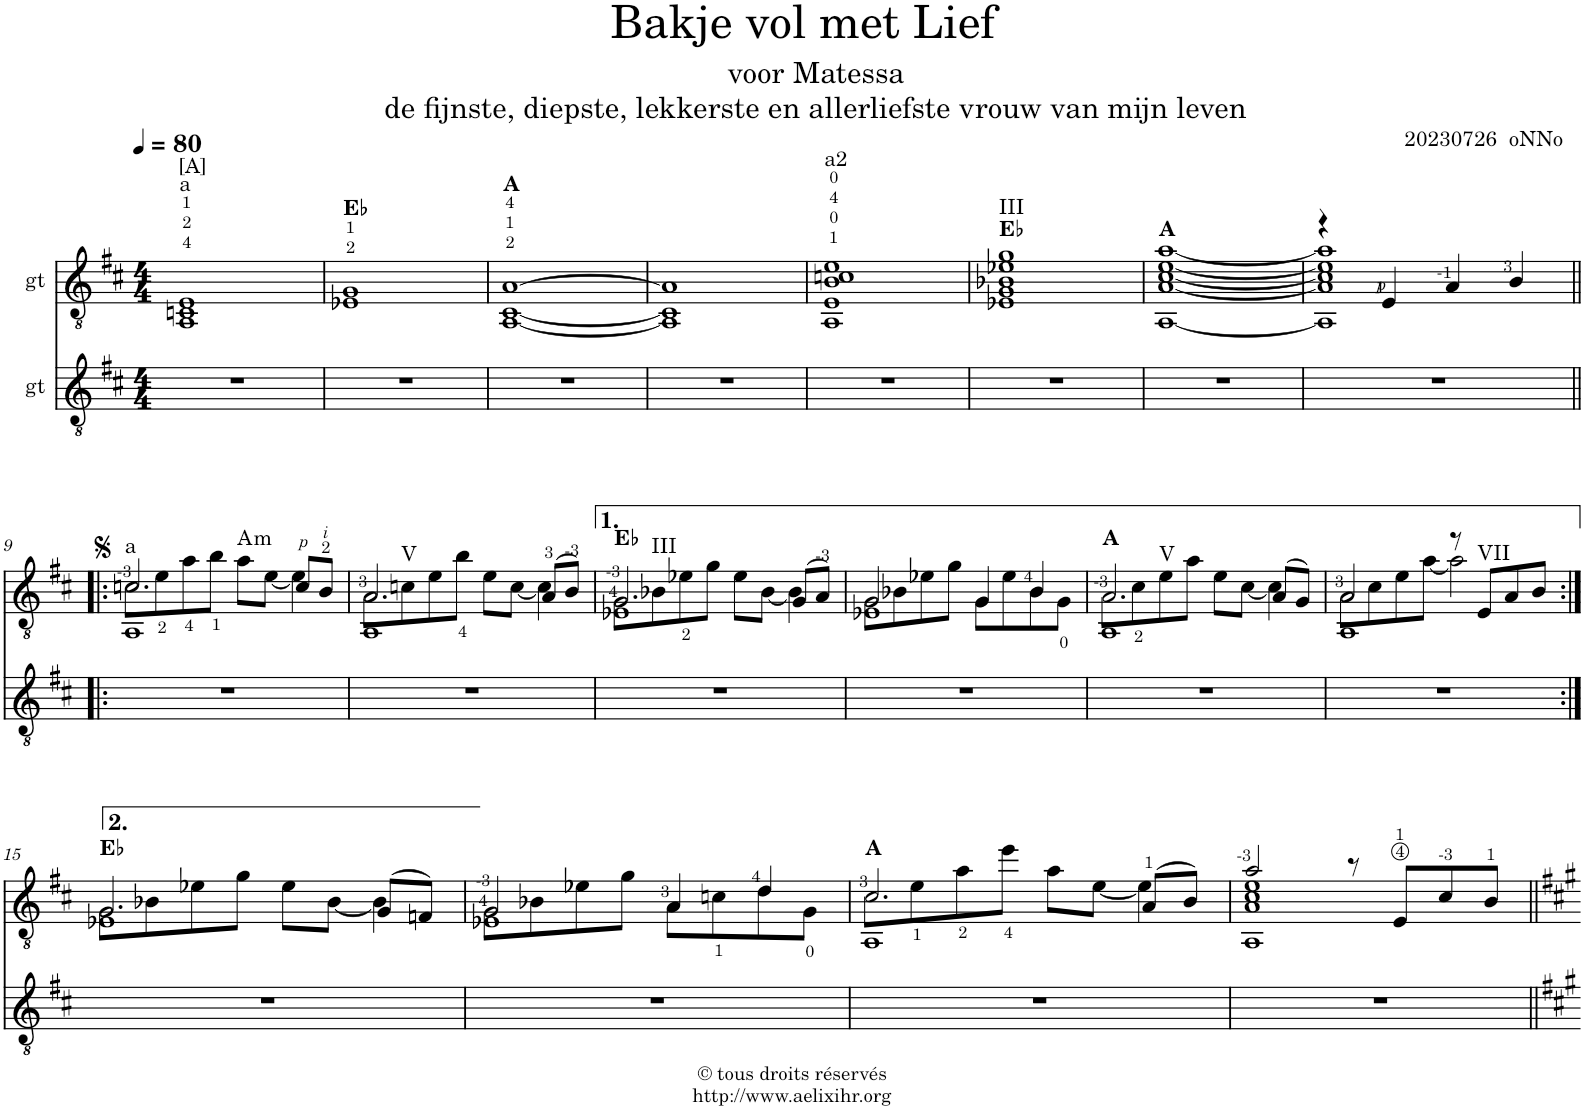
**kern	**kern	**harte
*part2	*part1	*part1
*staff2	*staff1	*
*I"gt	*I"gt	*
*clefGv2	*clefGv2	*
*k[f#c#]	*k[f#c#]	*
*M4/4	*M4/4	*
*MM80	*MM80	*
=1	=1	=1
!	!LO:TX:a:t=[A]	!
!	!LO:TX:a:t=a	!
1r	1AA 1Cn 1E	.
=2	=2	=2
!	!	!LO:H:kt=N.C.
1r	1E-X 1G	N
=3	=3	=3
!	!	!LO:H:kt=N.C.
1r	[1AA [1C# [1A	N
=4	=4	=4
1r	1AA] 1C#] 1A]	.
=5	=5	=5
!	!LO:TX:a:t=a2	!
1r	1AA 1E 1B 1cn 1e	.
=6	=6	=6
!	!LO:TX:a:t=III	!LO:H:kt=N.C.
1r	1E-X 1G 1B-X 1e-X 1g	N
=7	=7	=7
!	!	!LO:H:kt=N.C.
1r	[1AA [1A [1c# [1e [1a	N
=8	=8	=8
*	*^	*
1r	4r	1AA] 1A] 1c#] 1e] 1a]	.
.	4E/	.	.
.	4A/	.	.
.	4B/	.	.
!!LO:LB:g=z
=9!|:	=9!|:	=9!|:	=9!|:
*	*	*^	*
!	!LO:TX:a:t=a	!	!	!
!	!	!	!LO:N:head=open	!
1r	2.cn/	1AA	8c\L	.
.	.	.	8e\	.
.	.	.	8a\	.
.	.	.	8b\J	.
!	!	!	!	!LO:H:kt=m
.	.	.	8a\L	A:min
.	.	.	[8e\J	.
.	8c/L	.	4e\]	.
.	8B/J	.	.	.
=10	=10	=10	=10	=10
!	!	!	!LO:N:head=open	!
1r	2.A/	1AA	8A\L	.
!	!	!	!LO:TX:a:t=V	!
.	.	.	8cn\	.
.	.	.	8e\	.
.	.	.	8b\J	.
.	.	.	8e\L	.
.	.	.	[8c\J	.
.	(8A/L	.	4c\]	.
.	8B/J)	.	.	.
=11	=11	=11	=11	=11
!	!	!	!LO:N:head=open	!LO:H:kt=N.C.
1r	2.G/	1E-X	8G\L	N
!	!	!	!LO:TX:a:t=III	!
.	.	.	8B-X\	.
.	.	.	8e-X\	.
.	.	.	8g\J	.
.	.	.	8e-\L	.
.	.	.	[8B-\J	.
.	(8G/L	.	4B-\]	.
.	8A/J)	.	.	.
=12	=12	=12	=12	=12
!	!	!	!LO:N:head=open	!
1r	2G/	1E-X	8G\L	.
.	.	.	8B-X\	.
.	.	.	8e-X\	.
.	.	.	8g\J	.
.	4G/	.	8G\L	.
.	.	.	8e-\	.
.	4B-/	.	8B-\	.
.	.	.	8G\J	.
=13	=13	=13	=13	=13
!	!	!	!LO:N:head=open	!LO:H:kt=N.C.
1r	2.A/	1AA	8A\L	N
.	.	.	8c#\	.
!	!	!	!LO:TX:a:t=V	!
.	.	.	8e\	.
.	.	.	8a\J	.
.	.	.	8e\L	.
.	.	.	[8c#\J	.
.	(8A/L	.	4c#\]	.
.	8G/J)	.	.	.
=14	=14	=14	=14	=14
!	!	!	!LO:N:head=open	!
1r	2A/	1AA	8A\L	.
.	.	.	8c#\	.
.	.	.	8e\	.
.	.	.	[8a\J	.
.	8r	.	2a\]	.
!	!LO:TX:a:t=VII	!	!	!
.	8E/L	.	.	.
.	8A/	.	.	.
.	8B/J	.	.	.
!!LO:LB:g=z	!!	!!
=15:|!	=15:|!	=15:|!	=15:|!	=15:|!
!	!	!	!LO:N:head=open	!LO:H:kt=N.C.
1r	2.G/	1E-X	8G\L	N
.	.	.	8B-X\	.
.	.	.	8e-X\	.
.	.	.	8g\J	.
.	.	.	8e-\L	.
.	.	.	[8B-\J	.
.	(8G/L	.	4B-\]	.
.	8Fn/J)	.	.	.
=16	=16	=16	=16	=16
!	!	!	!LO:N:head=open	!
1r	2G/	1E-X	8G\L	.
.	.	.	8B-X\	.
.	.	.	8e-X\	.
.	.	.	8g\J	.
.	4A/	.	8A\L	.
.	.	.	8cn\	.
.	4d/	.	8d\	.
.	.	.	8G\J	.
=17	=17	=17	=17	=17
!	!	!	!LO:N:head=open	!LO:H:kt=N.C.
1r	2.c#/	1AA	8c#\L	N
.	.	.	8e\	.
.	.	.	8a\	.
.	.	.	8ee\J	.
.	.	.	8a\L	.
.	.	.	[8e\J	.
.	(8A/L	.	4e\]	.
.	8B/J)	.	.	.
=18	=18	=18	=18	=18
1r	2a/	1AA	1A 1c# 1e	.
.	8r	.	.	.
.	8E/L	.	.	.
.	8c#/	.	.	.
.	8B/J	.	.	.
*	*v	*v	*v	*
=||	=||	=||
*-	*-	*-
